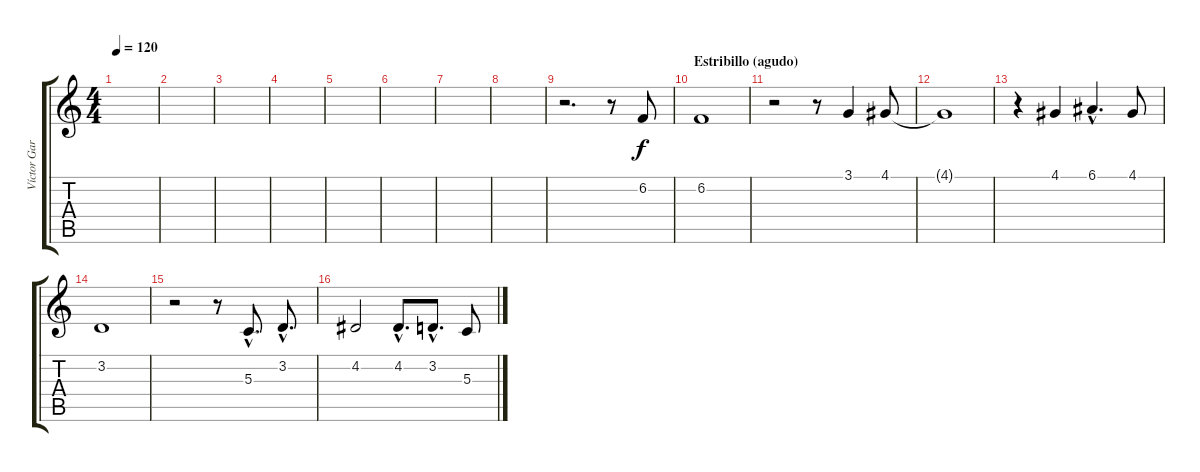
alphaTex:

\track ("Víctor García (Voz)" "Víctor Gar") {instrument lead6voice}
\staff {score tabs}
\tuning (E4 B3 G3 D3 A2 E2) {hide}
\ts (4 4)
\tempo 120
\clef g2
\ks c
|
|
|
|
|
|
|
|
r.2{d} r.8 6.2.8 |
\section ("" "Estribillo (agudo)")
6.2.1 |
r.2 r.8 3.1.4 4.1.8 |
4.1{t}.1 |
r.4 4.1.4 6.1{hac}.4{d} 4.1.8 |
3.2.1 |
r.2 r.8 5.3{hac}.8{d} 3.2{hac}.8{d} |
4.2.2 4.2{hac}.8{d} 3.2{hac}.8{d} 5.3.8
